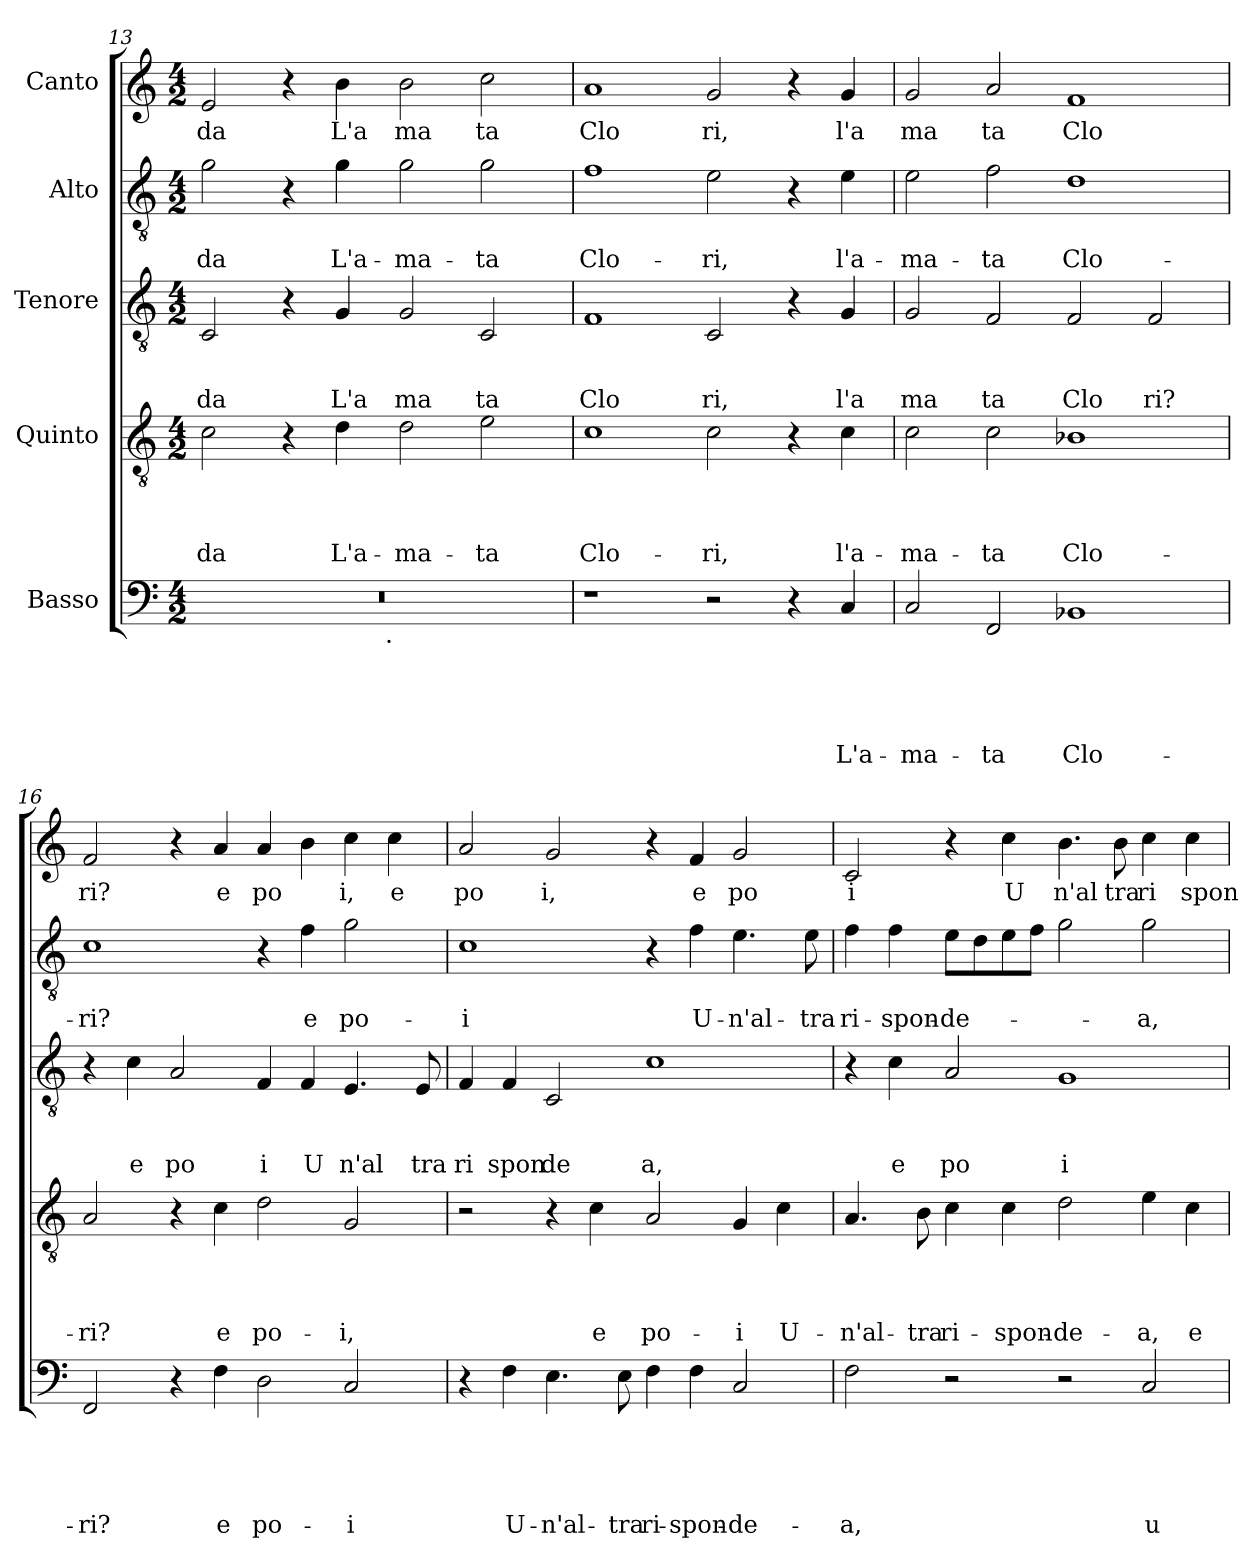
**kern	**text	**text	**text	**text	**text	**kern	**text	**text	**text	**text	**kern	**text	**text	**text	**kern	**text	**text	**kern	**text
*part5	*part5	*part5	*part5	*part5	*part5	*part4	*part4	*part4	*part4	*part4	*part3	*part3	*part3	*part3	*part2	*part2	*part2	*part1	*part1
*staff5	*staff5	*staff5	*staff5	*staff5	*staff5	*staff4	*staff4	*staff4	*staff4	*staff4	*staff3	*staff3	*staff3	*staff3	*staff2	*staff2	*staff2	*staff1	*staff1
*I"Basso	*	*	*	*	*	*I"Quinto	*	*	*	*	*I"Tenore	*	*	*	*I"Alto	*	*	*I"Canto	*
!!LO:PB:g=z
*clefF4	*	*	*	*	*	*clefGv2	*	*	*	*	*clefGv2	*	*	*	*clefGv2	*	*	*clefG2	*
*k[]	*	*	*	*	*	*k[]	*	*	*	*	*k[]	*	*	*	*k[]	*	*	*k[]	*
*C:	*	*	*	*	*	*C:	*	*	*	*	*C:	*	*	*	*C:	*	*	*C:	*
*M4/2	*	*	*	*	*	*M4/2	*	*	*	*	*M4/2	*	*	*	*M4/2	*	*	*M4/2	*
=13	=13	=13	=13	=13	=13	=13	=13	=13	=13	=13	=13	=13	=13	=13	=13	=13	=13	=13	=13
!	!	!	!	!	!	!	!	!	!	!LO:LY:b	!	!	!	!LO:LY:b	!	!	!LO:LY:b	!	!LO:LY:b
*^	*	*	*	*	*	*	*	*	*	*	*	*	*	*	*	*	*	*	*
0r	2ryy	.	.	.	.	.	2c\	.	.	.	-da	2C/	.	.	da	2g\	.	da	2e/	da
.	4...ryy	.	.	.	.	.	4r	.	.	.	.	4r	.	.	.	4r	.	.	4r	.
!	!	!	!	!	!	!	!	!	!	!	!LO:LY:b	!	!	!	!LO:LY:b	!	!	!LO:LY:b	!	!LO:LY:b
.	.	.	.	.	.	.	4d\	.	.	.	L'a-	4G/	.	.	L'a	4g\	.	L'a-	4b\	L'a
!	!LO:TX:b:t=.	!	!	!	!	!	!	!	!	!	!	!	!	!	!	!	!	!	!	!
.	1ryy	.	.	.	.	.	.	.	.	.	.	.	.	.	.	.	.	.	.	.
!	!	!	!	!	!	!	!	!	!	!	!LO:LY:b	!	!	!	!LO:LY:b	!	!	!LO:LY:b	!	!LO:LY:b
.	.	.	.	.	.	.	2d\	.	.	.	-ma-	2G/	.	.	ma	2g\	.	-ma-	2b\	ma
!	!	!	!	!	!	!	!	!	!	!	!LO:LY:b	!	!	!	!LO:LY:b	!	!	!LO:LY:b	!	!LO:LY:b
.	.	.	.	.	.	.	2e\	.	.	.	-ta	2C/	.	.	ta	2g\	.	-ta	2cc\	ta
.	32ryy	.	.	.	.	.	.	.	.	.	.	.	.	.	.	.	.	.	.	.
=14	=14	=14	=14	=14	=14	=14	=14	=14	=14	=14	=14	=14	=14	=14	=14	=14	=14	=14	=14	=14
!	!	!	!	!	!	!	!	!	!	!	!LO:LY:b	!	!	!	!LO:LY:b	!	!	!LO:LY:b	!	!LO:LY:b
*v	*v	*	*	*	*	*	*	*	*	*	*	*	*	*	*	*	*	*	*	*
1r	.	.	.	.	.	1c	.	.	.	Clo-	1F	.	.	Clo	1f	.	Clo-	1a	Clo
!	!	!	!	!	!	!	!	!	!	!LO:LY:b	!	!	!	!LO:LY:b	!	!	!LO:LY:b	!	!LO:LY:b
2r	.	.	.	.	.	2c\	.	.	.	-ri,	2C/	.	.	ri,	2e\	.	-ri,	2g/	ri,
4r	.	.	.	.	.	4r	.	.	.	.	4r	.	.	.	4r	.	.	4r	.
!	!	!	!	!	!LO:LY:b	!	!	!	!	!LO:LY:b	!	!	!	!LO:LY:b	!	!	!LO:LY:b	!	!LO:LY:b
4C/	.	.	.	.	L'a-	4c\	.	.	.	l'a-	4G/	.	.	l'a	4e\	.	l'a-	4g/	l'a
=15	=15	=15	=15	=15	=15	=15	=15	=15	=15	=15	=15	=15	=15	=15	=15	=15	=15	=15	=15
!	!	!	!	!	!LO:LY:b	!	!	!	!	!LO:LY:b	!	!	!	!LO:LY:b	!	!	!LO:LY:b	!	!LO:LY:b
2C/	.	.	.	.	-ma-	2c\	.	.	.	-ma-	2G/	.	.	ma	2e\	.	-ma-	2g/	ma
!	!	!	!	!	!LO:LY:b	!	!	!	!	!LO:LY:b	!	!	!	!LO:LY:b	!	!	!LO:LY:b	!	!LO:LY:b
2FF/	.	.	.	.	-ta	2c\	.	.	.	-ta	2F/	.	.	ta	2f\	.	-ta	2a/	ta
!	!	!	!	!	!LO:LY:b	!	!	!	!	!LO:LY:b	!	!	!	!LO:LY:b	!	!	!LO:LY:b	!	!LO:LY:b
1BB-X	.	.	.	.	Clo-	1B-X	.	.	.	Clo-	2F/	.	.	Clo	1d	.	Clo-	1f	Clo
!	!	!	!	!	!	!	!	!	!	!	!	!	!	!LO:LY:b	!	!	!	!	!
.	.	.	.	.	.	.	.	.	.	.	2F/	.	.	ri?	.	.	.	.	.
=16	=16	=16	=16	=16	=16	=16	=16	=16	=16	=16	=16	=16	=16	=16	=16	=16	=16	=16	=16
!	!	!	!	!	!LO:LY:b	!	!	!	!	!LO:LY:b	!	!	!	!	!	!	!LO:LY:b	!	!LO:LY:b
2FF/	.	.	.	.	-ri?	2A/	.	.	.	-ri?	4r	.	.	.	1c	.	-ri?	2f/	ri?
!	!	!	!	!	!	!	!	!	!	!	!	!	!	!LO:LY:b	!	!	!	!	!
.	.	.	.	.	.	.	.	.	.	.	4c\	.	.	e	.	.	.	.	.
!	!	!	!	!	!	!	!	!	!	!	!	!	!	!LO:LY:b	!	!	!	!	!
4r	.	.	.	.	.	4r	.	.	.	.	2A/	.	.	po	.	.	.	4r	.
!	!	!	!	!	!LO:LY:b	!	!	!	!	!LO:LY:b	!	!	!	!	!	!	!	!	!LO:LY:b
4F\	.	.	.	.	e	4c\	.	.	.	e	.	.	.	.	.	.	.	4a/	e
!	!	!	!	!	!LO:LY:b	!	!	!	!	!LO:LY:b	!	!	!	!LO:LY:b	!	!	!	!	!LO:LY:b
2D\	.	.	.	.	po-	2d\	.	.	.	po-	4F/	.	.	i	4r	.	.	4a/	po
!	!	!	!	!	!	!	!	!	!	!	!	!	!	!LO:LY:b	!	!	!LO:LY:b	!	!
.	.	.	.	.	.	.	.	.	.	.	4F/	.	.	U	4f\	.	e	4b\	.
!	!	!	!	!	!LO:LY:b	!	!	!	!	!LO:LY:b	!	!	!	!LO:LY:b	!	!	!LO:LY:b	!	!LO:LY:b
2C/	.	.	.	.	-i	2G/	.	.	.	-i,	4.E/	.	.	n'al	2g\	.	po-	4cc\	i,
!	!	!	!	!	!	!	!	!	!	!	!	!	!	!	!	!	!	!	!LO:LY:b
.	.	.	.	.	.	.	.	.	.	.	.	.	.	.	.	.	.	4cc\	e
!	!	!	!	!	!	!	!	!	!	!	!	!	!	!LO:LY:b	!	!	!	!	!
.	.	.	.	.	.	.	.	.	.	.	8E/	.	.	tra	.	.	.	.	.
=17	=17	=17	=17	=17	=17	=17	=17	=17	=17	=17	=17	=17	=17	=17	=17	=17	=17	=17	=17
!	!	!	!	!	!	!	!	!	!	!	!	!	!	!LO:LY:b	!	!	!LO:LY:b	!	!LO:LY:b
4r	.	.	.	.	.	2r	.	.	.	.	4F/	.	.	ri	1c	.	-i	2a/	po
!	!	!	!	!	!LO:LY:b	!	!	!	!	!	!	!	!	!LO:LY:b	!	!	!	!	!
4F\	.	.	.	.	U-	.	.	.	.	.	4F/	.	.	spon	.	.	.	.	.
!	!	!	!	!	!LO:LY:b	!	!	!	!	!	!	!	!	!LO:LY:b	!	!	!	!	!LO:LY:b
4.E\	.	.	.	.	-n'al-	4r	.	.	.	.	2C/	.	.	de	.	.	.	2g/	i,
!	!	!	!	!	!	!	!	!	!	!LO:LY:b	!	!	!	!	!	!	!	!	!
.	.	.	.	.	.	4c\	.	.	.	e	.	.	.	.	.	.	.	.	.
!	!	!	!	!	!LO:LY:b	!	!	!	!	!	!	!	!	!	!	!	!	!	!
8E\	.	.	.	.	-tra	.	.	.	.	.	.	.	.	.	.	.	.	.	.
!	!	!	!	!	!LO:LY:b	!	!	!	!	!LO:LY:b	!	!	!	!LO:LY:b	!	!	!	!	!
4F\	.	.	.	.	ri-	2A/	.	.	.	po-	1c	.	.	a,	4r	.	.	4r	.
!	!	!	!	!	!LO:LY:b	!	!	!	!	!	!	!	!	!	!	!	!LO:LY:b	!	!LO:LY:b
4F\	.	.	.	.	-spon-	.	.	.	.	.	.	.	.	.	4f\	.	U-	4f/	e
!	!	!	!	!	!LO:LY:b	!	!	!	!	!LO:LY:b	!	!	!	!	!	!	!LO:LY:b	!	!LO:LY:b
2C/	.	.	.	.	-de-	4G/	.	.	.	-i	.	.	.	.	4.e\	.	-n'al-	2g/	po
!	!	!	!	!	!	!	!	!	!	!LO:LY:b	!	!	!	!	!	!	!	!	!
.	.	.	.	.	.	4c\	.	.	.	U-	.	.	.	.	.	.	.	.	.
!	!	!	!	!	!	!	!	!	!	!	!	!	!	!	!	!	!LO:LY:b	!	!
.	.	.	.	.	.	.	.	.	.	.	.	.	.	.	8e\	.	-tra	.	.
=18	=18	=18	=18	=18	=18	=18	=18	=18	=18	=18	=18	=18	=18	=18	=18	=18	=18	=18	=18
!	!	!	!	!	!LO:LY:b	!	!	!	!	!LO:LY:b	!	!	!	!	!	!	!LO:LY:b	!	!LO:LY:b
2F\	.	.	.	.	-a,	4.A/	.	.	.	-n'al-	4r	.	.	.	4f\	.	ri-	2c/	i
!	!	!	!	!	!	!	!	!	!	!	!	!	!	!LO:LY:b	!	!	!LO:LY:b	!	!
.	.	.	.	.	.	.	.	.	.	.	4c\	.	.	e	4f\	.	-spon-	.	.
!	!	!	!	!	!	!	!	!	!	!LO:LY:b	!	!	!	!	!	!	!	!	!
.	.	.	.	.	.	8B\	.	.	.	-tra	.	.	.	.	.	.	.	.	.
!	!	!	!	!	!	!	!	!	!	!LO:LY:b	!	!	!	!LO:LY:b	!	!	!LO:LY:b	!	!
2r	.	.	.	.	.	4c\	.	.	.	ri-	2A/	.	.	po	8e\L	.	-de-	4r	.
.	.	.	.	.	.	.	.	.	.	.	.	.	.	.	8d\	.	.	.	.
!	!	!	!	!	!	!	!	!	!	!LO:LY:b	!	!	!	!	!	!	!	!	!LO:LY:b
.	.	.	.	.	.	4c\	.	.	.	-spon-	.	.	.	.	8e\	.	.	4cc\	U
.	.	.	.	.	.	.	.	.	.	.	.	.	.	.	8f\J	.	.	.	.
!	!	!	!	!	!	!	!	!	!	!LO:LY:b	!	!	!	!LO:LY:b	!	!	!	!	!LO:LY:b
2r	.	.	.	.	.	2d\	.	.	.	-de-	1G	.	.	i	2g\	.	.	4.b\	n'al
!	!	!	!	!	!	!	!	!	!	!	!	!	!	!	!	!	!	!	!LO:LY:b
.	.	.	.	.	.	.	.	.	.	.	.	.	.	.	.	.	.	8b\	tra
!	!	!	!	!	!LO:LY:b	!	!	!	!	!LO:LY:b	!	!	!	!	!	!	!LO:LY:b	!	!LO:LY:b
2C/	.	.	.	.	u-	4e\	.	.	.	-a,	.	.	.	.	2g\	.	-a,	4cc\	ri
!	!	!	!	!	!	!	!	!	!	!LO:LY:b	!	!	!	!	!	!	!	!	!LO:LY:b
.	.	.	.	.	.	4c\	.	.	.	e	.	.	.	.	.	.	.	4cc\	spon
=	=	=	=	=	=	=	=	=	=	=	=	=	=	=	=	=	=	=	=
*-	*-	*-	*-	*-	*-	*-	*-	*-	*-	*-	*-	*-	*-	*-	*-	*-	*-	*-	*-
